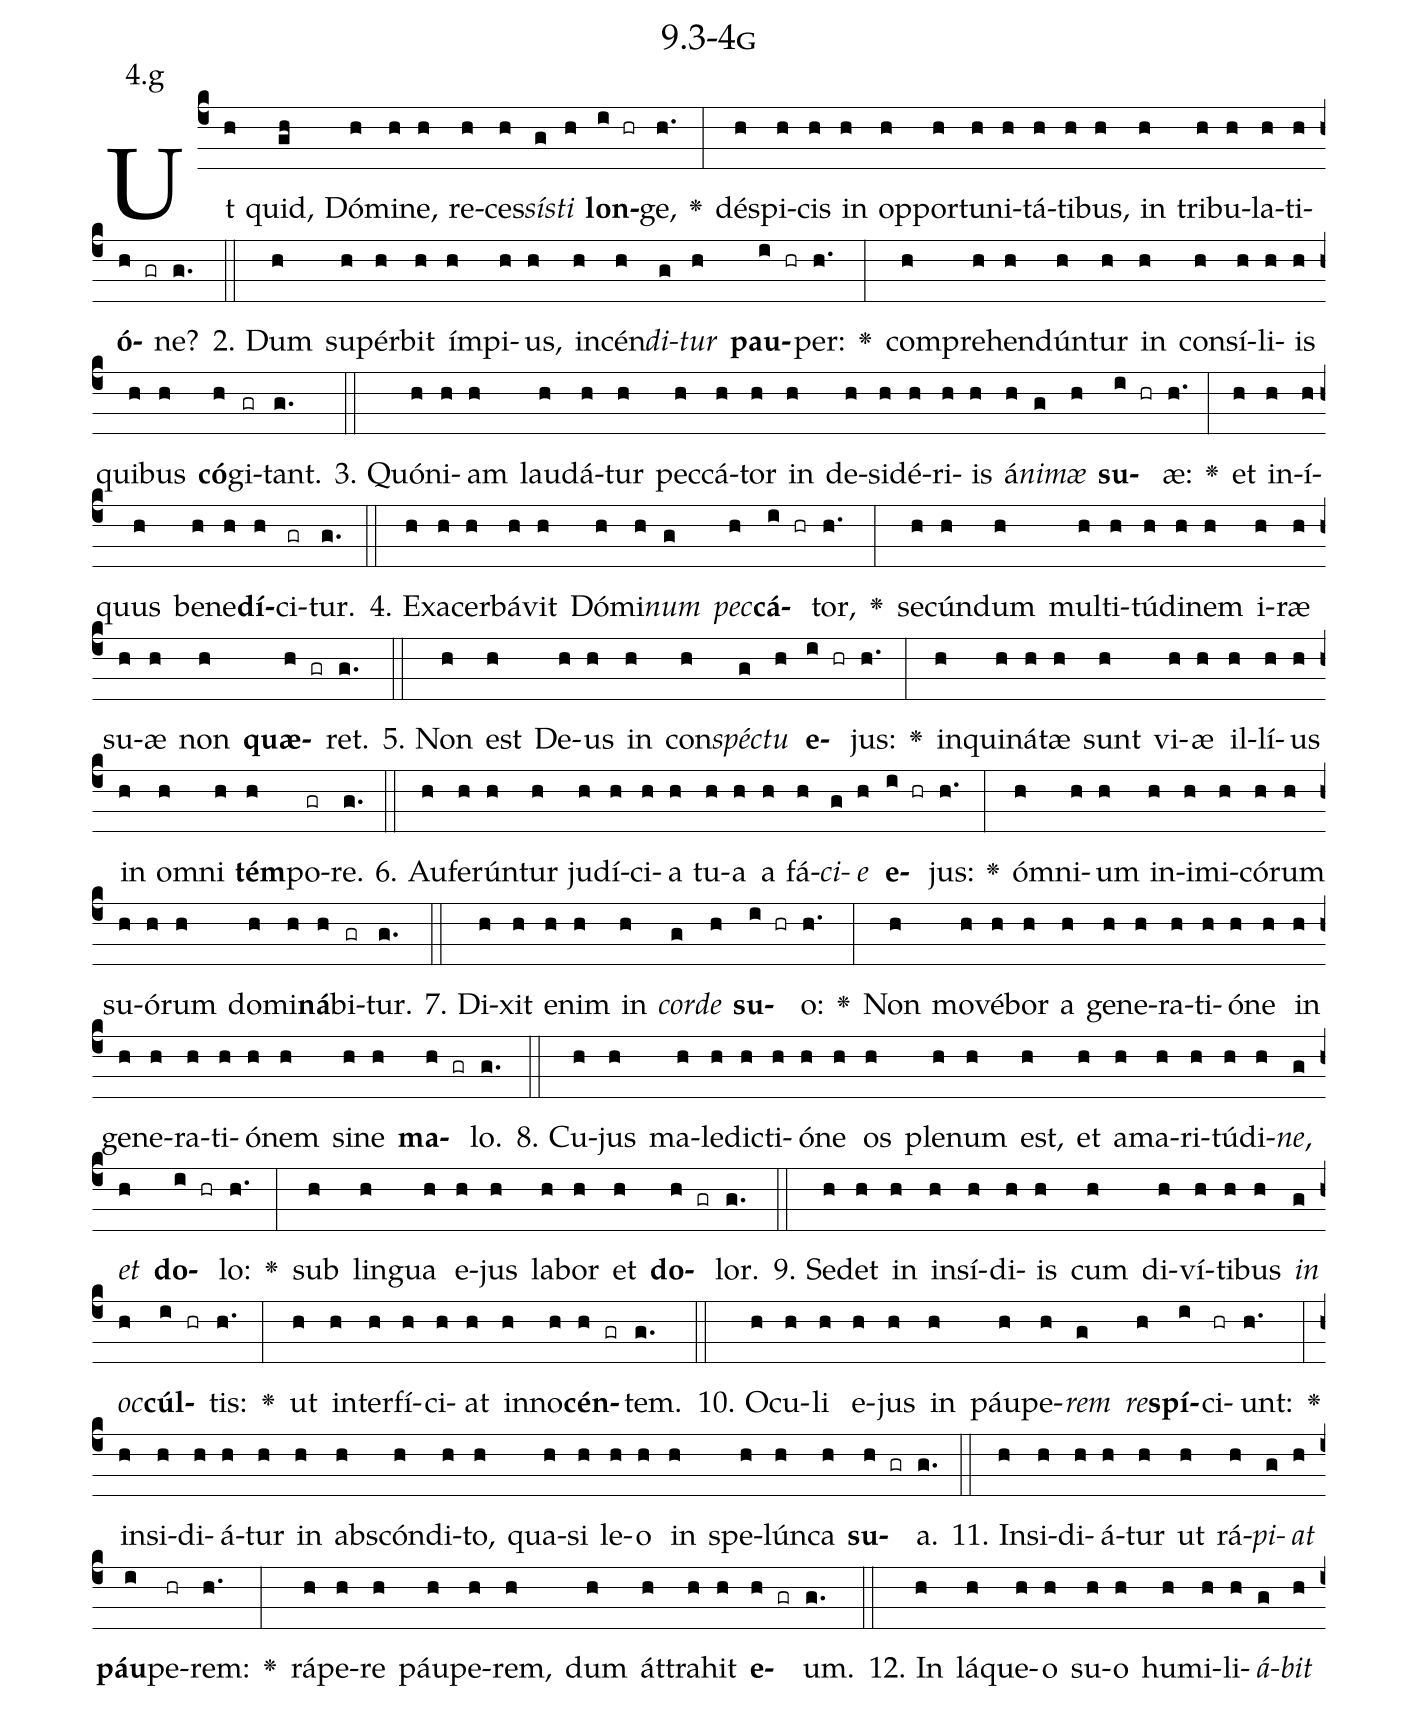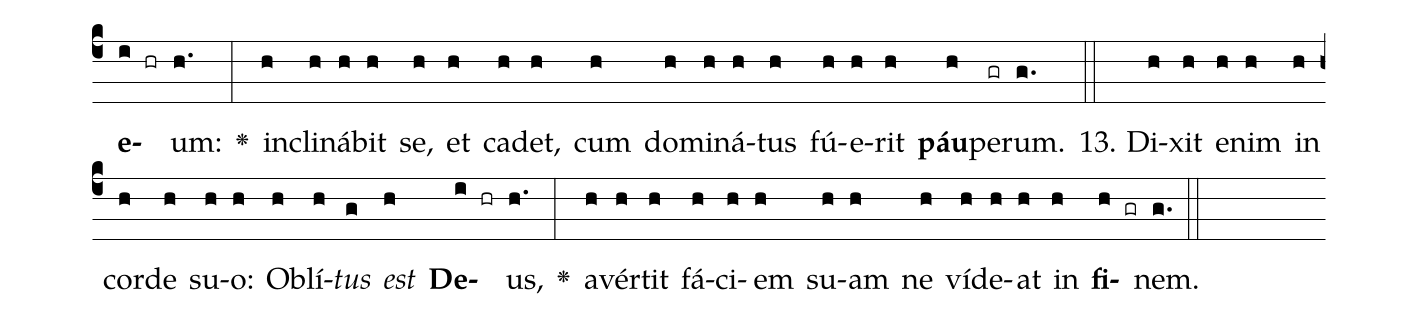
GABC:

name: 9.3-4g;
annotation: 4.g;
%%
(c4)Ut(h) quid,(gh) Dó(h)mi(h)ne,(h) re(h)ces(h)<i>sís</i>(g)<i>ti</i>(h) <b>lon</b>(i hr)ge,(h.) <v>\greheightstar</v>(:) dé(h)spi(h)cis(h) in(h) op(h)por(h)tu(h)ni(h)tá(h)ti(h)bus,(h) in(h) tri(h)bu(h)la(h)ti(h)<b>ó</b>(h gr)ne?(g.) (::)
2. Dum(h) su(h)pér(h)bit(h) ím(h)pi(h)us,(h) in(h)cén(h)<i>di</i>(g)<i>tur</i>(h) <b>pau</b>(i hr)per:(h.) <v>\greheightstar</v>(:) com(h)pre(h)hen(h)dún(h)tur(h) in(h) con(h)sí(h)li(h)is(h) qui(h)bus(h) <b>có</b>(h)gi(gr)tant.(g.) (::)
3. Quón(h)i(h)am(h) lau(h)dá(h)tur(h) pec(h)cá(h)tor(h) in(h) de(h)si(h)dé(h)ri(h)is(h) á(h)<i>ni</i>(g)<i>mæ</i>(h) <b>su</b>(i hr)æ:(h.) <v>\greheightstar</v>(:) et(h) in(h)í(h)quus(h) be(h)ne(h)<b>dí</b>(h)ci(gr)tur.(g.) (::)
4. Ex(h)a(h)cer(h)bá(h)vit(h) Dó(h)mi(h)<i>num</i>(g) <i>pec</i>(h)<b>cá</b>(i hr)tor,(h.) <v>\greheightstar</v>(:) se(h)cún(h)dum(h) mul(h)ti(h)tú(h)di(h)nem(h) i(h)ræ(h) su(h)æ(h) non(h) <b>quæ</b>(h gr)ret.(g.) (::)
5. Non(h) est(h) De(h)us(h) in(h) con(h)<i>spéc</i>(g)<i>tu</i>(h) <b>e</b>(i hr)jus:(h.) <v>\greheightstar</v>(:) in(h)qui(h)ná(h)tæ(h) sunt(h) vi(h)æ(h) il(h)lí(h)us(h) in(h) om(h)ni(h) <b>tém</b>(h)po(gr)re.(g.) (::)
6. Au(h)fe(h)rún(h)tur(h) ju(h)dí(h)ci(h)a(h) tu(h)a(h) a(h) fá(h)<i>ci</i>(g)<i>e</i>(h) <b>e</b>(i hr)jus:(h.) <v>\greheightstar</v>(:) óm(h)ni(h)um(h) in(h)i(h)mi(h)có(h)rum(h) su(h)ó(h)rum(h) do(h)mi(h)<b>ná</b>(h)bi(gr)tur.(g.) (::)
7. Di(h)xit(h) e(h)nim(h) in(h) <i>cor</i>(g)<i>de</i>(h) <b>su</b>(i hr)o:(h.) <v>\greheightstar</v>(:) Non(h) mo(h)vé(h)bor(h) a(h) ge(h)ne(h)ra(h)ti(h)ó(h)ne(h) in(h) ge(h)ne(h)ra(h)ti(h)ó(h)nem(h) si(h)ne(h) <b>ma</b>(h gr)lo.(g.) (::)
8. Cu(h)jus(h) ma(h)le(h)dic(h)ti(h)ó(h)ne(h) os(h) ple(h)num(h) est,(h) et(h) a(h)ma(h)ri(h)tú(h)di(h)<i>ne</i>,(g) <i>et</i>(h) <b>do</b>(i hr)lo:(h.) <v>\greheightstar</v>(:) sub(h) lin(h)gua(h) e(h)jus(h) la(h)bor(h) et(h) <b>do</b>(h gr)lor.(g.) (::)
9. Se(h)det(h) in(h) in(h)sí(h)di(h)is(h) cum(h) di(h)ví(h)ti(h)bus(h) <i>in</i>(g) <i>oc</i>(h)<b>cúl</b>(i hr)tis:(h.) <v>\greheightstar</v>(:) ut(h) in(h)ter(h)fí(h)ci(h)at(h) in(h)no(h)<b>cén</b>(h gr)tem.(g.) (::)
10. O(h)cu(h)li(h) e(h)jus(h) in(h) páu(h)pe(h)<i>rem</i>(g) <i>re</i>(h)<b>spí</b>(i)ci(hr)unt:(h.) <v>\greheightstar</v>(:) in(h)si(h)di(h)á(h)tur(h) in(h) abs(h)cón(h)di(h)to,(h) qua(h)si(h) le(h)o(h) in(h) spe(h)lún(h)ca(h) <b>su</b>(h gr)a.(g.) (::)
11. In(h)si(h)di(h)á(h)tur(h) ut(h) rá(h)<i>pi</i>(g)<i>at</i>(h) <b>páu</b>(i)pe(hr)rem:(h.) <v>\greheightstar</v>(:) rá(h)pe(h)re(h) páu(h)pe(h)rem,(h) dum(h) át(h)tra(h)hit(h) <b>e</b>(h gr)um.(g.) (::)
12. In(h) lá(h)que(h)o(h) su(h)o(h) hu(h)mi(h)li(h)<i>á</i>(g)<i>bit</i>(h) <b>e</b>(i hr)um:(h.) <v>\greheightstar</v>(:) in(h)cli(h)ná(h)bit(h) se,(h) et(h) ca(h)det,(h) cum(h) do(h)mi(h)ná(h)tus(h) fú(h)e(h)rit(h) <b>páu</b>(h)pe(gr)rum.(g.) (::)
13. Di(h)xit(h) e(h)nim(h) in(h) cor(h)de(h) su(h)o:(h) Ob(h)lí(h)<i>tus</i>(g) <i>est</i>(h) <b>De</b>(i hr)us,(h.) <v>\greheightstar</v>(:) a(h)vér(h)tit(h) fá(h)ci(h)em(h) su(h)am(h) ne(h) ví(h)de(h)at(h) in(h) <b>fi</b>(h gr)nem.(g.) (::)
